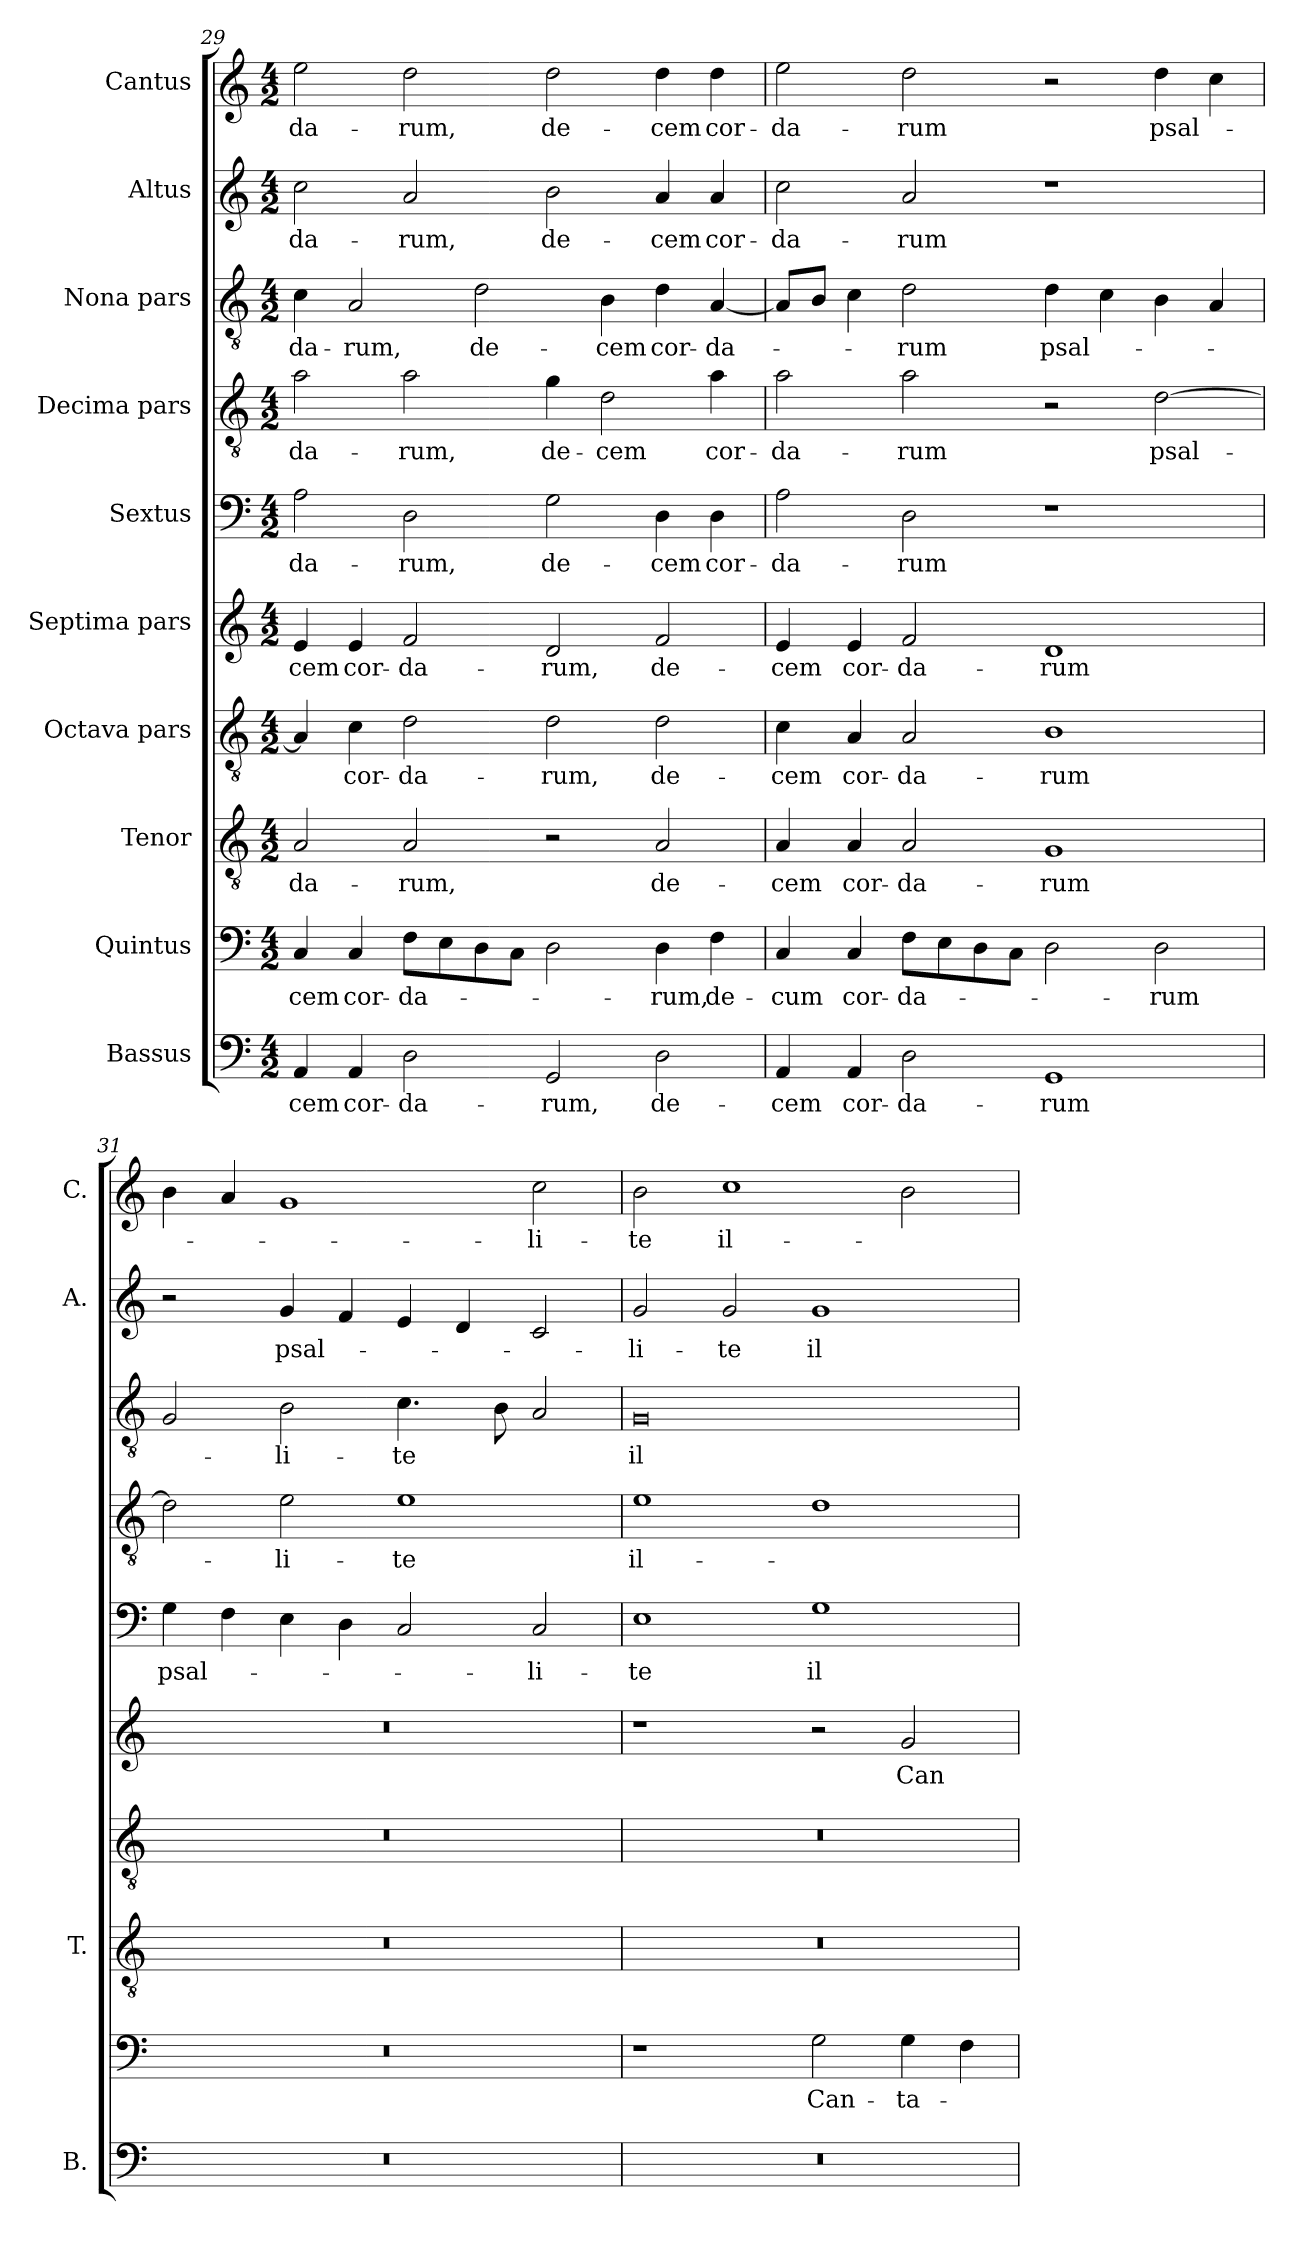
**kern	**text	**kern	**text	**kern	**text	**kern	**text	**kern	**text	**kern	**text	**kern	**text	**kern	**text	**kern	**text	**kern	**text
*part10	*part10	*part9	*part9	*part8	*part8	*part7	*part7	*part6	*part6	*part5	*part5	*part4	*part4	*part3	*part3	*part2	*part2	*part1	*part1
*staff10	*staff10	*staff9	*staff9	*staff8	*staff8	*staff7	*staff7	*staff6	*staff6	*staff5	*staff5	*staff4	*staff4	*staff3	*staff3	*staff2	*staff2	*staff1	*staff1
*I"Bassus	*	*I"Quintus	*	*I"Tenor	*	*I"Octava pars	*	*I"Septima pars	*	*I"Sextus	*	*I"Decima pars	*	*I"Nona pars	*	*I"Altus	*	*I"Cantus	*
*I'B.	*	*	*	*I'T.	*	*	*	*	*	*	*	*	*	*	*	*I'A.	*	*I'C.	*
*clefF4	*	*clefF4	*	*clefGv2	*	*clefGv2	*	*clefG2	*	*clefF4	*	*clefGv2	*	*clefGv2	*	*clefG2	*	*clefG2	*
*	*	*	*	*ITrd7c12	*	*ITrd7c12	*	*	*	*	*	*ITrd7c12	*	*ITrd7c12	*	*	*	*	*
*k[]	*	*k[]	*	*k[]	*	*k[]	*	*k[]	*	*k[]	*	*k[]	*	*k[]	*	*k[]	*	*k[]	*
*a:	*	*a:	*	*a:	*	*a:	*	*a:	*	*a:	*	*a:	*	*a:	*	*a:	*	*a:	*
*M4/2	*	*M4/2	*	*M4/2	*	*M4/2	*	*M4/2	*	*M4/2	*	*M4/2	*	*M4/2	*	*M4/2	*	*M4/2	*
=29	=29	=29	=29	=29	=29	=29	=29	=29	=29	=29	=29	=29	=29	=29	=29	=29	=29	=29	=29
!	!LO:LY:b	!	!LO:LY:b	!	!LO:LY:b	!	!	!	!LO:LY:b	!	!LO:LY:b	!	!LO:LY:b	!	!LO:LY:b	!	!LO:LY:b	!	!LO:LY:b
4AA/	-cem	4C/	-cem	2AA/	-da-	4AA/]	.	4e/	-cem	2A\	-da-	2A\	-da-	4C\	-da-	2cc\	-da-	2ee\	-da-
!	!LO:LY:b	!	!LO:LY:b	!	!	!	!LO:LY:b	!	!LO:LY:b	!	!	!	!	!	!LO:LY:b	!	!	!	!
4AA/	cor-	4C/	cor-	.	.	4C\	cor-	4e/	cor-	.	.	.	.	2AA/	-rum,	.	.	.	.
!	!LO:LY:b	!	!LO:LY:b	!	!LO:LY:b	!	!LO:LY:b	!	!LO:LY:b	!	!LO:LY:b	!	!LO:LY:b	!	!	!	!LO:LY:b	!	!LO:LY:b
2D\	-da-	8F\L	-da-	2AA/	-rum,	2D\	-da-	2f/	-da-	2D\	-rum,	2A\	-rum,	.	.	2a/	-rum,	2dd\	-rum,
.	.	8E\	.	.	.	.	.	.	.	.	.	.	.	.	.	.	.	.	.
!	!	!	!	!	!	!	!	!	!	!	!	!	!	!	!LO:LY:b	!	!	!	!
.	.	8D\	.	.	.	.	.	.	.	.	.	.	.	2D\	de-	.	.	.	.
.	.	8C\J	.	.	.	.	.	.	.	.	.	.	.	.	.	.	.	.	.
!	!LO:LY:b	!	!	!	!	!	!LO:LY:b	!	!LO:LY:b	!	!LO:LY:b	!	!LO:LY:b	!	!	!	!LO:LY:b	!	!LO:LY:b
2GG/	-rum,	2D\	.	2r	.	2D\	-rum,	2d/	-rum,	2G\	de-	4G\	de-	.	.	2b\	de-	2dd\	de-
!	!	!	!	!	!	!	!	!	!	!	!	!	!LO:LY:b	!	!LO:LY:b	!	!	!	!
.	.	.	.	.	.	.	.	.	.	.	.	2D\	-cem	4BB\	-cem	.	.	.	.
!	!LO:LY:b	!	!LO:LY:b	!	!LO:LY:b	!	!LO:LY:b	!	!LO:LY:b	!	!LO:LY:b	!	!	!	!LO:LY:b	!	!LO:LY:b	!	!LO:LY:b
2D\	de-	4D\	-rum,	2AA/	de-	2D\	de-	2f/	de-	4D\	-cem	.	.	4D\	cor-	4a/	-cem	4dd\	-cem
!	!	!	!LO:LY:b	!	!	!	!	!	!	!	!LO:LY:b	!	!LO:LY:b	!	!LO:LY:b	!	!LO:LY:b	!	!LO:LY:b
.	.	4F\	de-	.	.	.	.	.	.	4D\	cor-	4A\	cor-	[<4AA/	-da-	4a/	cor-	4dd\	cor-
!!LO:PB:g=z
=30	=30	=30	=30	=30	=30	=30	=30	=30	=30	=30	=30	=30	=30	=30	=30	=30	=30	=30	=30
!	!LO:LY:b	!	!LO:LY:b	!	!LO:LY:b	!	!LO:LY:b	!	!LO:LY:b	!	!LO:LY:b	!	!LO:LY:b	!	!	!	!LO:LY:b	!	!LO:LY:b
4AA/	-cem	4C/	-cum	4AA/	-cem	4C\	-cem	4e/	-cem	2A\	-da-	2A\	-da-	8AA/L]	.	2cc\	-da-	2ee\	-da-
.	.	.	.	.	.	.	.	.	.	.	.	.	.	8BB/J	.	.	.	.	.
!	!LO:LY:b	!	!LO:LY:b	!	!LO:LY:b	!	!LO:LY:b	!	!LO:LY:b	!	!	!	!	!	!	!	!	!	!
4AA/	cor-	4C/	cor-	4AA/	cor-	4AA/	cor-	4e/	cor-	.	.	.	.	4C\	.	.	.	.	.
!	!LO:LY:b	!	!LO:LY:b	!	!LO:LY:b	!	!LO:LY:b	!	!LO:LY:b	!	!LO:LY:b	!	!LO:LY:b	!	!LO:LY:b	!	!LO:LY:b	!	!LO:LY:b
2D\	-da-	8F\L	-da-	2AA/	-da-	2AA/	-da-	2f/	-da-	2D\	-rum	2A\	-rum	2D\	-rum	2a/	-rum	2dd\	-rum
.	.	8E\	.	.	.	.	.	.	.	.	.	.	.	.	.	.	.	.	.
.	.	8D\	.	.	.	.	.	.	.	.	.	.	.	.	.	.	.	.	.
.	.	8C\J	.	.	.	.	.	.	.	.	.	.	.	.	.	.	.	.	.
!	!LO:LY:b	!	!	!	!LO:LY:b	!	!LO:LY:b	!	!LO:LY:b	!	!	!	!	!	!LO:LY:b	!	!	!	!
1GG	-rum	2D\	.	1GG	-rum	1BB	-rum	1d	-rum	1r	.	2r	.	4D\	psal-	1r	.	2r	.
.	.	.	.	.	.	.	.	.	.	.	.	.	.	4C\	.	.	.	.	.
!	!	!	!LO:LY:b	!	!	!	!	!	!	!	!	!	!LO:LY:b	!	!	!	!	!	!LO:LY:b
.	.	2D\	-rum	.	.	.	.	.	.	.	.	[>2D\	psal-	4BB\	.	.	.	4dd\	psal-
.	.	.	.	.	.	.	.	.	.	.	.	.	.	4AA/	.	.	.	4cc\	.
=31	=31	=31	=31	=31	=31	=31	=31	=31	=31	=31	=31	=31	=31	=31	=31	=31	=31	=31	=31
!LO:N:vis=1	!	!LO:N:vis=1	!	!LO:N:vis=1	!	!LO:N:vis=1	!	!LO:N:vis=1	!	!	!LO:LY:b	!	!	!	!	!	!	!	!
0r	.	0r	.	0r	.	0r	.	0r	.	4G\	psal-	2D\]	.	2GG/	.	2r	.	4b\	.
.	.	.	.	.	.	.	.	.	.	4F\	.	.	.	.	.	.	.	4a/	.
!	!	!	!	!	!	!	!	!	!	!	!	!	!LO:LY:b	!	!LO:LY:b	!	!LO:LY:b	!	!
.	.	.	.	.	.	.	.	.	.	4E\	.	2E\	-li-	2BB\	-li-	4g/	psal-	1g	.
.	.	.	.	.	.	.	.	.	.	4D\	.	.	.	.	.	4f/	.	.	.
!	!	!	!	!	!	!	!	!	!	!	!	!	!LO:LY:b	!	!LO:LY:b	!	!	!	!
.	.	.	.	.	.	.	.	.	.	2C/	.	1E	-te	4.C\	-te	4e/	.	.	.
.	.	.	.	.	.	.	.	.	.	.	.	.	.	.	.	4d/	.	.	.
.	.	.	.	.	.	.	.	.	.	.	.	.	.	8BB\	.	.	.	.	.
!	!	!	!	!	!	!	!	!	!	!	!LO:LY:b	!	!	!	!	!	!	!	!LO:LY:b
.	.	.	.	.	.	.	.	.	.	2C/	-li-	.	.	2AA/	.	2c/	.	2cc\	-li-
=32	=32	=32	=32	=32	=32	=32	=32	=32	=32	=32	=32	=32	=32	=32	=32	=32	=32	=32	=32
!LO:N:vis=1	!	!	!	!LO:N:vis=1	!	!LO:N:vis=1	!	!	!	!	!LO:LY:b	!	!LO:LY:b	!	!LO:LY:b	!	!LO:LY:b	!	!LO:LY:b
0r	.	1r	.	0r	.	0r	.	1r	.	1E	-te	1E	il-	0GG	il-	2g/	-li-	2b\	-te
!	!	!	!	!	!	!	!	!	!	!	!	!	!	!	!	!	!LO:LY:b	!	!LO:LY:b
.	.	.	.	.	.	.	.	.	.	.	.	.	.	.	.	2g/	-te	1cc	il-
!	!	!	!LO:LY:b	!	!	!	!	!	!	!	!LO:LY:b	!	!	!	!	!	!LO:LY:b	!	!
.	.	2G\	Can-	.	.	.	.	2r	.	1G	il-	1D	.	.	.	1g	il-	.	.
!	!	!	!LO:LY:b	!	!	!	!	!	!LO:LY:b	!	!	!	!	!	!	!	!	!	!
.	.	4G\	-ta-	.	.	.	.	2g/	Can-	.	.	.	.	.	.	.	.	2b\	.
.	.	4F\	.	.	.	.	.	.	.	.	.	.	.	.	.	.	.	.	.
=	=	=	=	=	=	=	=	=	=	=	=	=	=	=	=	=	=	=	=
*-	*-	*-	*-	*-	*-	*-	*-	*-	*-	*-	*-	*-	*-	*-	*-	*-	*-	*-	*-
